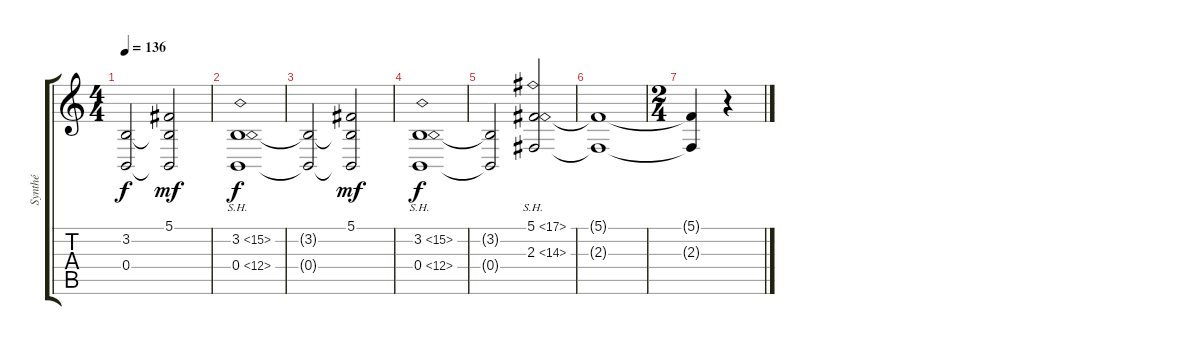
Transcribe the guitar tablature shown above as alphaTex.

\track ("Synthé" "Synthé") {instrument synthstrings1}
\staff {score tabs}
\tuning (Db4 Ab3 E3 B2 Gb2 B1) {hide}
\ts (4 4)
\tempo 136
\clef g2
\ks c
(3.2{t} 0.4{t}).2{dy f} (5.1 3.2{t} 0.4{t}).2{dy mf} |
(3.2{sh 12} 0.4{sh 12}).1{dy f} |
(3.2{t} 0.4{t}).2 (5.1 3.2{t} 0.4{t}).2{dy mf} |
(3.2{sh 12} 0.4{sh 12}).1{dy f} |
(3.2{t} 0.4{t}).2 (5.1{sh 12} 2.3{sh 12}).2 |
(5.1{t} 2.3{t}).1 |
\ts (2 4)
(5.1{t} 2.3{t}).4 r.4
